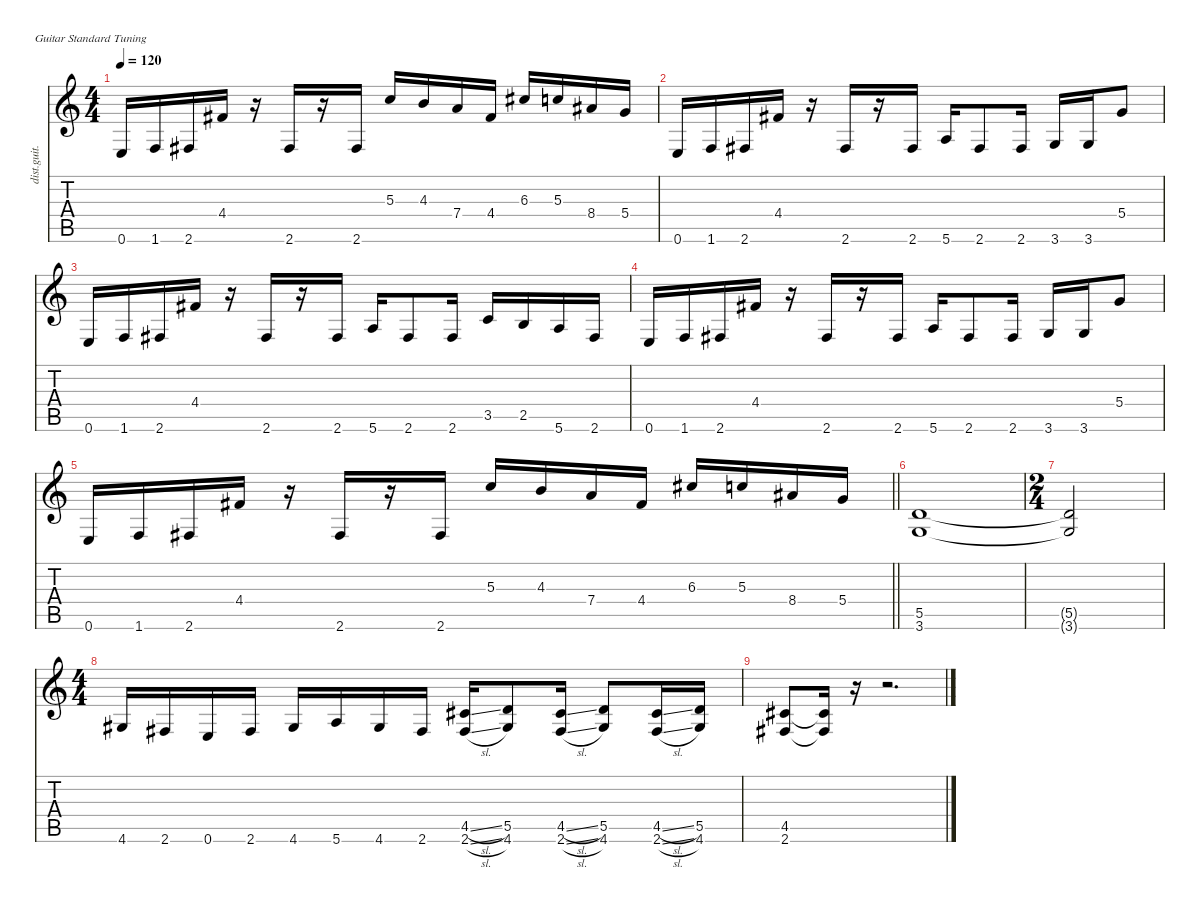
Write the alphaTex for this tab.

\defaultSystemsLayout 4
\hideDynamics
\bracketExtendMode nobrackets
\otherSystemsTrackNameOrientation horizontal
\track ("Guitar 1" "dist.guit.") {defaultSystemsLayout 4 instrument distortionguitar}
\staff {score tabs}
\tuning (E4 B3 G3 D3 A2 E2)
\ts (4 4)
\tempo 120
\clef g2
\ks c
0.6.16{dy f beam Up} 1.6.16{beam Up} 2.6{acc #}.16{beam Up} 4.4{acc #}.16{beam Up} r.16{beam Up} 2.6{acc #}.16{beam Up} r.16{beam Up} 2.6{acc #}.16{beam Up} 5.3.16{beam Up} 4.3.16{beam Up} 7.4.16{beam Up} 4.4{acc #}.16{beam Up} 6.3{acc #}.16{beam Up} 5.3.16{beam Up} 8.4{acc #}.16{beam Up} 5.4.16{beam Up} |
0.6.16{beam Up} 1.6.16{beam Up} 2.6{acc #}.16{beam Up} 4.4{acc #}.16{beam Up} r.16{beam Up} 2.6{acc #}.16{beam Up} r.16{beam Up} 2.6{acc #}.16{beam Up} 5.6.16{beam Up} 2.6{acc #}.8{beam Up} 2.6{acc #}.16{beam Up} 3.6.16{beam Up} 3.6.16{beam Up} 5.4.8{beam Up} |
0.6.16{beam Up} 1.6.16{beam Up} 2.6{acc #}.16{beam Up} 4.4{acc #}.16{beam Up} r.16{beam Up} 2.6{acc #}.16{beam Up} r.16{beam Up} 2.6{acc #}.16{beam Up} 5.6.16{beam Up} 2.6{acc #}.8{beam Up} 2.6{acc #}.16{beam Up} 3.5.16{beam Up} 2.5.16{beam Up} 5.6.16{beam Up} 2.6{acc #}.16{beam Up} |
0.6.16{beam Up} 1.6.16{beam Up} 2.6{acc #}.16{beam Up} 4.4{acc #}.16{beam Up} r.16{beam Up} 2.6{acc #}.16{beam Up} r.16{beam Up} 2.6{acc #}.16{beam Up} 5.6.16{beam Up} 2.6{acc #}.8{beam Up} 2.6{acc #}.16{beam Up} 3.6.16{beam Up} 3.6.16{beam Up} 5.4.8{beam Up} |
\barLineRight lightlight
0.6.16{beam Up} 1.6.16{beam Up} 2.6{acc #}.16{beam Up} 4.4{acc #}.16{beam Up} r.16{beam Up} 2.6{acc #}.16{beam Up} r.16{beam Up} 2.6{acc #}.16{beam Up} 5.3.16{beam Up} 4.3.16{beam Up} 7.4.16{beam Up} 4.4{acc #}.16{beam Up} 6.3{acc #}.16{beam Up} 5.3.16{beam Up} 8.4{acc #}.16{beam Up} 5.4.16{beam Up} |
(5.5 3.6).1{beam Up} |
\ts (2 4)
\beaming (8 2 2)
(5.5{t} 3.6{t}).2{beam Up} |
\ts (4 4)
\beaming (8 2 2 2 2)
4.6{acc #}.16{beam Up} 2.6{acc #}.16{beam Up} 0.6.16{beam Up} 2.6{acc #}.16{beam Up} 4.6{acc #}.16{beam Up} 5.6.16{beam Up} 4.6{acc #}.16{beam Up} 2.6{acc #}.16{beam Up} (4.5{sl acc #} 2.6{sl acc #}).16{beam Up} (5.5 4.6{acc #}).8{beam Up} (4.5{sl acc #} 2.6{sl acc #}).16{beam Up} (5.5 4.6{acc #}).8{beam Up} (4.5{sl acc #} 2.6{sl acc #}).16{beam Up} (5.5 4.6{acc #}).16{beam Up} |
(4.5{acc #} 2.6{acc #}).8{beam Up} (4.5{t acc #} 2.6{t acc #}).16{beam Up} r.16{beam Up} r.2{d beam Up}
